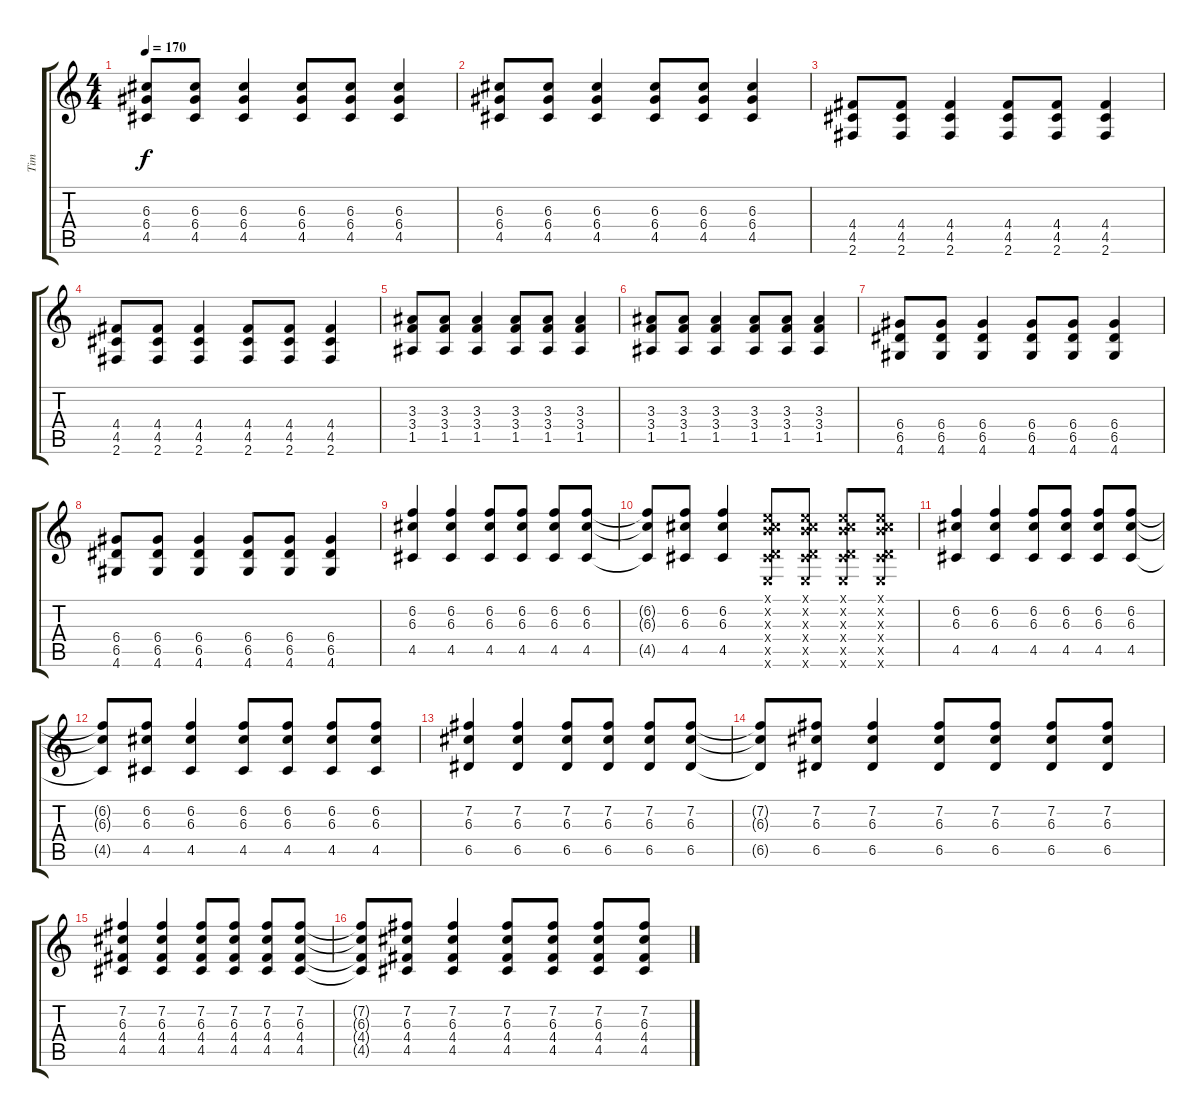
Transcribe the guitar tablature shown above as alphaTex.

\track ("Tim" "Tim") {instrument acousticguitarsteel}
\staff {score tabs}
\tuning (E4 B3 G3 D3 A2 E2) {hide}
\ts (4 4)
\tempo 170
\clef g2
\ks c
(6.3 6.4 4.5).8{dy f} (6.3 6.4 4.5).8 (6.3 6.4 4.5).4 (6.3 6.4 4.5).8 (6.3 6.4 4.5).8 (6.3 6.4 4.5).4 |
(6.3 6.4 4.5).8 (6.3 6.4 4.5).8 (6.3 6.4 4.5).4 (6.3 6.4 4.5).8 (6.3 6.4 4.5).8 (6.3 6.4 4.5).4 |
(4.4 4.5 2.6).8 (4.4 4.5 2.6).8 (4.4 4.5 2.6).4 (4.4 4.5 2.6).8 (4.4 4.5 2.6).8 (4.4 4.5 2.6).4 |
(4.4 4.5 2.6).8 (4.4 4.5 2.6).8 (4.4 4.5 2.6).4 (4.4 4.5 2.6).8 (4.4 4.5 2.6).8 (4.4 4.5 2.6).4 |
(3.3 3.4 1.5).8 (3.3 3.4 1.5).8 (3.3 3.4 1.5).4 (3.3 3.4 1.5).8 (3.3 3.4 1.5).8 (3.3 3.4 1.5).4 |
(3.3 3.4 1.5).8 (3.3 3.4 1.5).8 (3.3 3.4 1.5).4 (3.3 3.4 1.5).8 (3.3 3.4 1.5).8 (3.3 3.4 1.5).4 |
(6.4 6.5 4.6).8 (6.4 6.5 4.6).8 (6.4 6.5 4.6).4 (6.4 6.5 4.6).8 (6.4 6.5 4.6).8 (6.4 6.5 4.6).4 |
(6.4 6.5 4.6).8 (6.4 6.5 4.6).8 (6.4 6.5 4.6).4 (6.4 6.5 4.6).8 (6.4 6.5 4.6).8 (6.4 6.5 4.6).4 |
(6.2 6.3 4.5).4 (6.2 6.3 4.5).4 (6.2 6.3 4.5).8 (6.2 6.3 4.5).8 (6.2 6.3 4.5).8 (6.2 6.3 4.5).8 |
(6.2{t} 6.3{t} 4.5{t}).8 (6.2 6.3 4.5).8 (6.2 6.3 4.5).4 (0.1{x} 0.2{x} 6.3{x} 0.4{x} 4.5{x} 0.6{x}).8 (0.1{x} 0.2{x} 6.3{x} 0.4{x} 4.5{x} 0.6{x}).8 (0.1{x} 0.2{x} 6.3{x} 0.4{x} 4.5{x} 0.6{x}).8 (0.1{x} 0.2{x} 6.3{x} 0.4{x} 4.5{x} 0.6{x}).8 |
(6.2 6.3 4.5).4 (6.2 6.3 4.5).4 (6.2 6.3 4.5).8 (6.2 6.3 4.5).8 (6.2 6.3 4.5).8 (6.2 6.3 4.5).8 |
(6.2{t} 6.3{t} 4.5{t}).8 (6.2 6.3 4.5).8 (6.2 6.3 4.5).4 (6.2 6.3 4.5).8 (6.2 6.3 4.5).8 (6.2 6.3 4.5).8 (6.2 6.3 4.5).8 |
(7.2 6.3 6.5).4 (7.2 6.3 6.5).4 (7.2 6.3 6.5).8 (7.2 6.3 6.5).8 (7.2 6.3 6.5).8 (7.2 6.3 6.5).8 |
(7.2{t} 6.3{t} 6.5{t}).8 (7.2 6.3 6.5).8 (7.2 6.3 6.5).4 (7.2 6.3 6.5).8 (7.2 6.3 6.5).8 (7.2 6.3 6.5).8 (7.2 6.3 6.5).8 |
(7.2 6.3 4.4 4.5).4 (7.2 6.3 4.4 4.5).4 (7.2 6.3 4.4 4.5).8 (7.2 6.3 4.4 4.5).8 (7.2 6.3 4.4 4.5).8 (7.2 6.3 4.4 4.5).8 |
(7.2{t} 6.3{t} 4.4{t} 4.5{t}).8 (7.2 6.3 4.4 4.5).8 (7.2 6.3 4.4 4.5).4 (7.2 6.3 4.4 4.5).8 (7.2 6.3 4.4 4.5).8 (7.2 6.3 4.4 4.5).8 (7.2 6.3 4.4 4.5).8
